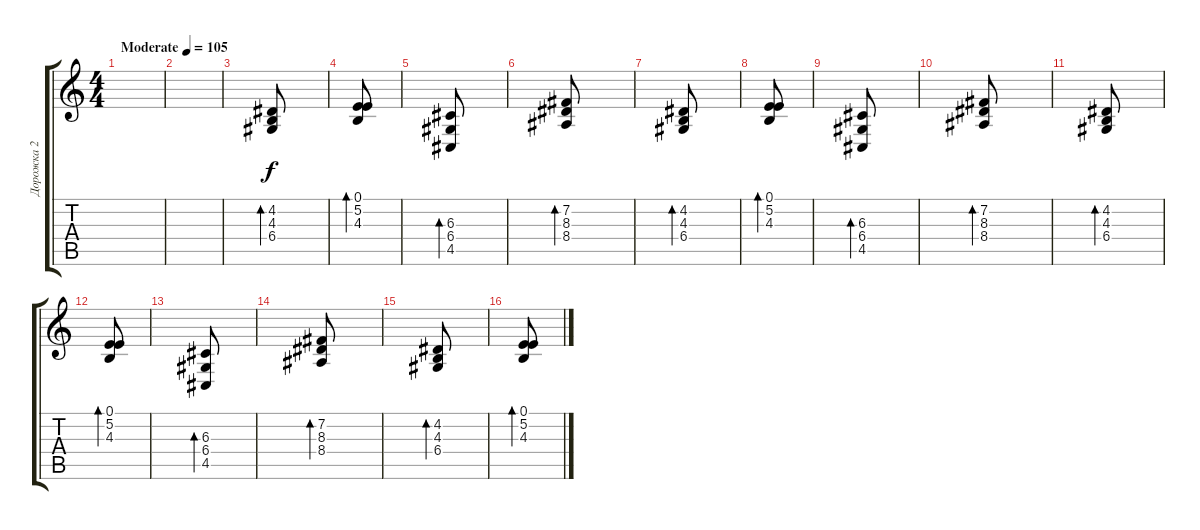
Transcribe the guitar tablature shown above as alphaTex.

\track ("Дорожка 2" "Дорожка 2") {solo instrument pad1newage}
\staff {score tabs}
\tuning (E4 B3 G3 D3 A2 E2) {hide}
\ts (4 4)
\tempo (105 "Moderate")
\clef g2
\ks c
|
|
(4.2 4.3 6.4).8{bd 120} |
(0.1 5.2 4.3).8{bd 120} |
(6.3 6.4 4.5).8{bd 120} |
(7.2 8.3 8.4).8{bd 120} |
(4.2 4.3 6.4).8{bd 120} |
(0.1 5.2 4.3).8{bd 120} |
(6.3 6.4 4.5).8{bd 120} |
(7.2 8.3 8.4).8{bd 120} |
(4.2 4.3 6.4).8{bd 120} |
(0.1 5.2 4.3).8{bd 120} |
(6.3 6.4 4.5).8{bd 120} |
(7.2 8.3 8.4).8{bd 120} |
(4.2 4.3 6.4).8{bd 120} |
(0.1 5.2 4.3).8{bd 120}
